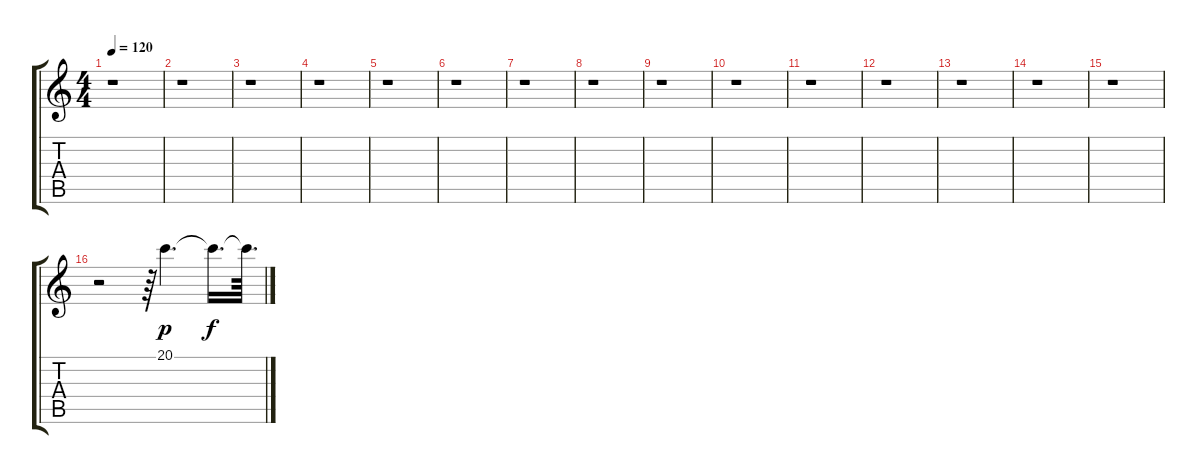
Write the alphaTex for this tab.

\track "" {instrument choiraahs}
\staff {score tabs}
\tuning (E4 B3 G3 D3 A2 E2) {hide}
\ts (4 4)
\tempo 120
\clef g2
\ks c
r.1{dy ppp} |
r.1 |
r.1 |
r.1 |
r.1 |
r.1 |
r.1 |
r.1 |
r.1 |
r.1 |
r.1 |
r.1 |
r.1 |
r.1 |
r.1 |
r.2 r.64 20.1.4{d dy p} 20.1{t}.16{d dy f} 20.1{t}.64{d}
